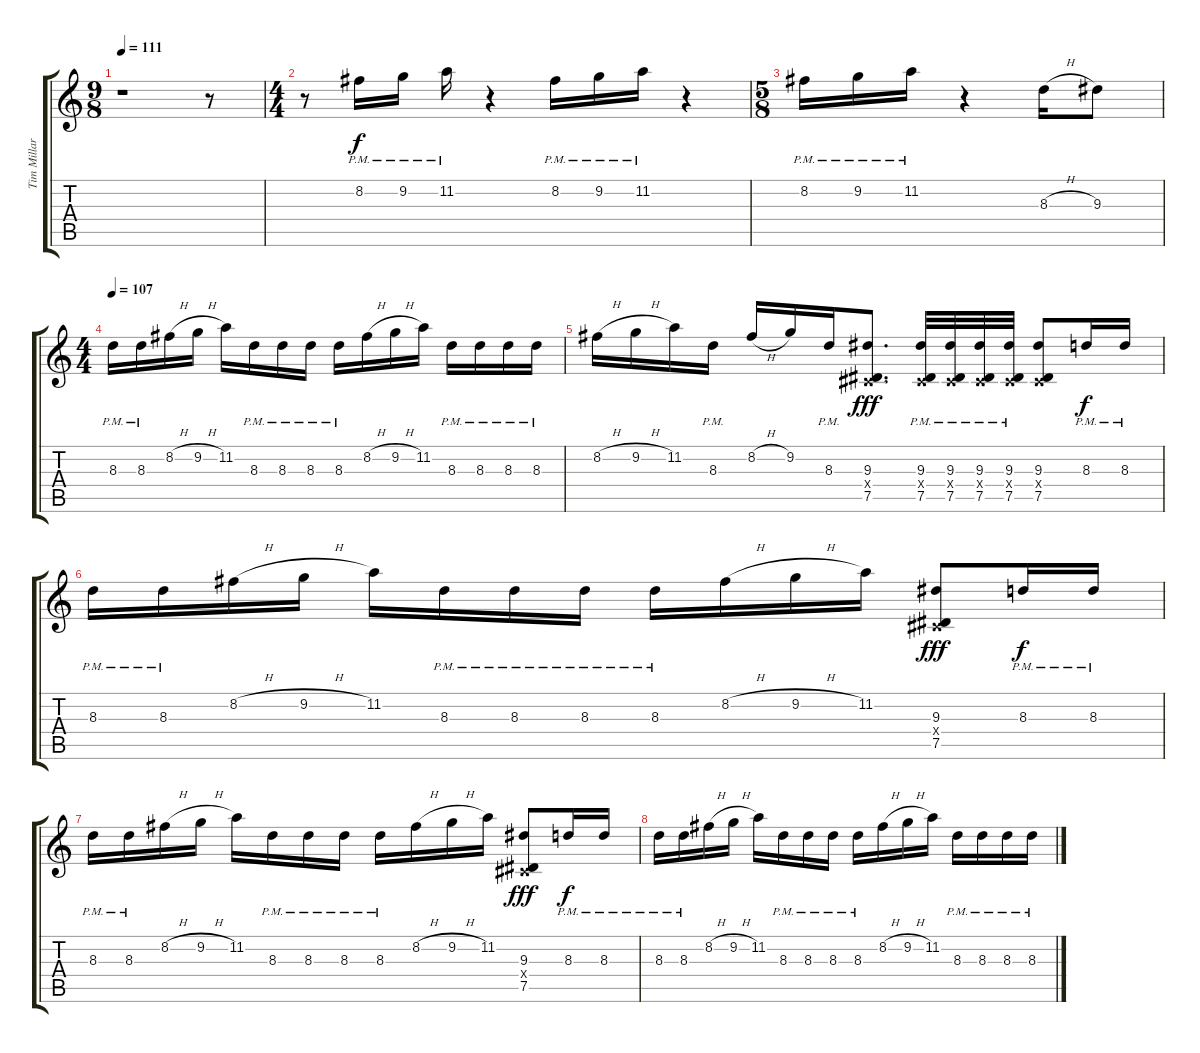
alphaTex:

\track ("Tim Millar" "Tim Millar") {instrument distortionguitar}
\staff {score tabs}
\tuning (Eb4 Bb3 Gb3 Db3 Ab2 Eb2) {hide}
\ts (9 8)
\tempo 111
\clef g2
\ks c
r.1{dy f} r.8 |
\ts (4 4)
r.8{volume 3} 8.2{pm}.16 9.2{pm}.16 11.2{pm}.16 r.4 8.2{pm}.16 9.2{pm}.16 11.2{pm}.16 r.4 |
\ts (5 8)
8.2{pm}.16 9.2{pm}.16 11.2{pm}.16 r.4 8.3{h}.16{volume 7} 9.3.8 |
\ts (4 4)
\tempo 107
8.3{pm}.16 8.3{pm}.16 8.2{h}.16 9.2{h}.16 11.2.16 8.3{pm}.16 8.3{pm}.16 8.3{pm}.16 8.3{pm}.16 8.2{h}.16 9.2{h}.16 11.2.16 8.3{pm}.16 8.3{pm}.16 8.3{pm}.16 8.3{pm}.16 |
8.2{h}.16 9.2{h}.16 11.2.16 8.3{pm}.16 8.2{h}.16 9.2.16 8.3{pm}.16 (9.3 0.4{x} 7.5).8{d dy fff volume 13} (9.3{pm} 0.4{x} 7.5{pm}).32 (9.3{pm} 0.4{x} 7.5{pm}).32 (9.3{pm} 0.4{x} 7.5{pm}).32 (9.3{pm} 0.4{x} 7.5{pm}).32 (9.3 0.4{x} 7.5).8 8.3{pm}.16{dy f volume 7} 8.3{pm}.16 |
8.3{pm}.16 8.3{pm}.16 8.2{h}.16 9.2{h}.16 11.2.16 8.3{pm}.16 8.3{pm}.16 8.3{pm}.16 8.3{pm}.16 8.2{h}.16 9.2{h}.16 11.2.16 (9.3 0.4{x} 7.5).8{dy fff volume 13} 8.3{pm}.16{dy f volume 7} 8.3{pm}.16 |
8.3{pm}.16 8.3{pm}.16 8.2{h}.16 9.2{h}.16 11.2.16 8.3{pm}.16 8.3{pm}.16 8.3{pm}.16 8.3{pm}.16 8.2{h}.16 9.2{h}.16 11.2.16 (9.3 0.4{x} 7.5).8{dy fff volume 13} 8.3{pm}.16{dy f volume 7} 8.3{pm}.16 |
8.3{pm}.16 8.3{pm}.16 8.2{h}.16 9.2{h}.16 11.2.16 8.3{pm}.16 8.3{pm}.16 8.3{pm}.16 8.3{pm}.16 8.2{h}.16 9.2{h}.16 11.2.16 8.3{pm}.16 8.3{pm}.16 8.3{pm}.16 8.3{pm}.16
